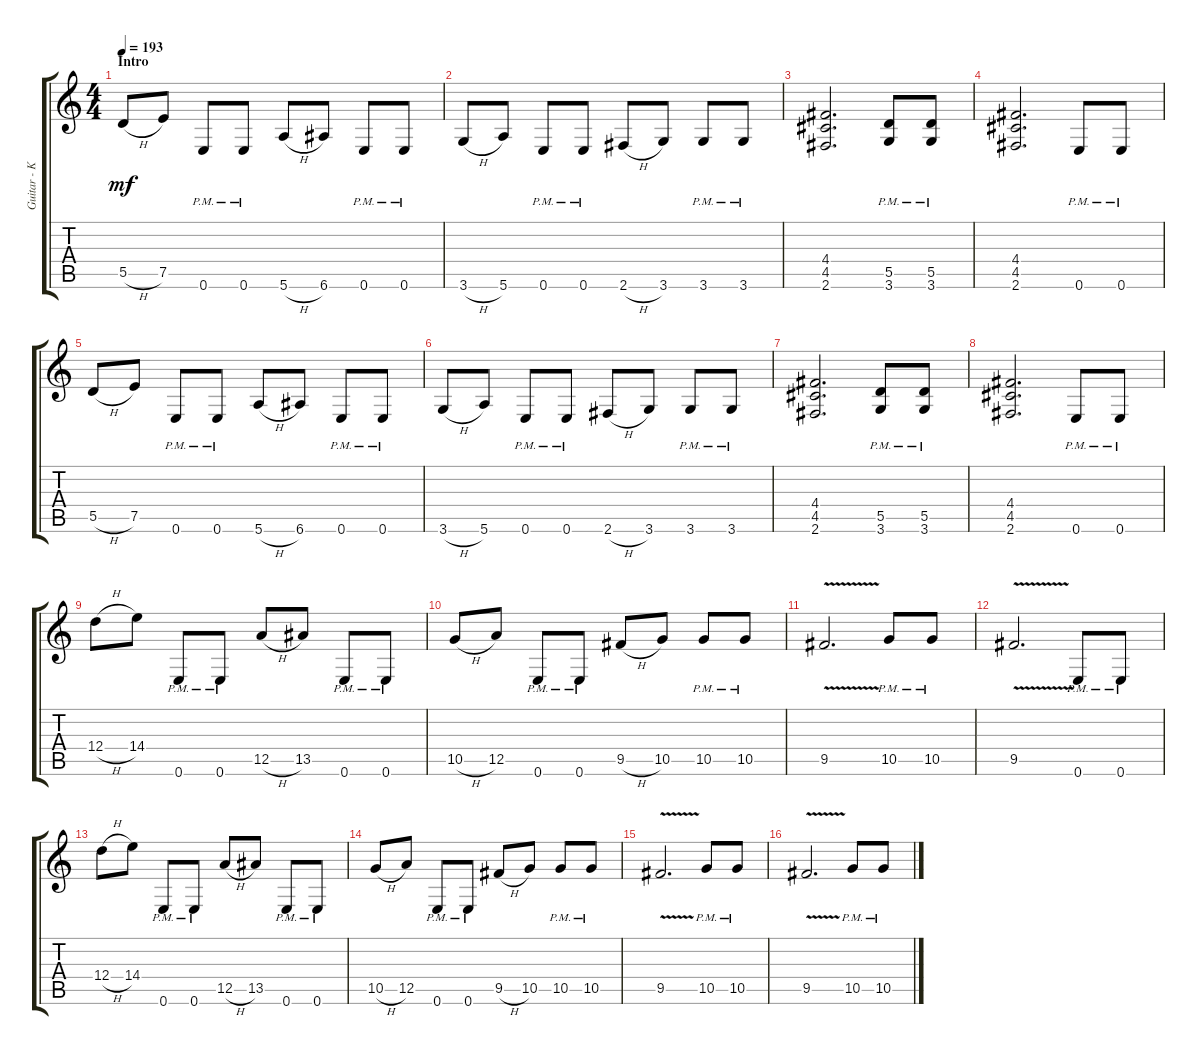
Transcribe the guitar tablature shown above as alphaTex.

\track ("Guitar - Kirk" "Guitar - K") {instrument distortionguitar}
\staff {score tabs}
\tuning (E4 B3 G3 D3 A2 E2) {hide}
\ts (4 4)
\section ("" "Intro")
\tempo 193
\clef g2
\ks c
5.5{h}.8{dy mf instrument distortionguitar} 7.5.8 0.6{pm}.8 0.6{pm}.8 5.6{h}.8 6.6.8 0.6{pm}.8 0.6{pm}.8 |
3.6{h}.8 5.6.8 0.6{pm}.8 0.6{pm}.8 2.6{h}.8 3.6.8 3.6{pm}.8 3.6{pm}.8 |
(4.4 4.5 2.6).2{d} (5.5{pm} 3.6{pm}).8 (5.5{pm} 3.6{pm}).8 |
(4.4 4.5 2.6).2{d} 0.6{pm}.8 0.6{pm}.8 |
5.5{h}.8 7.5.8 0.6{pm}.8 0.6{pm}.8 5.6{h}.8 6.6.8 0.6{pm}.8 0.6{pm}.8 |
3.6{h}.8 5.6.8 0.6{pm}.8 0.6{pm}.8 2.6{h}.8 3.6.8 3.6{pm}.8 3.6{pm}.8 |
(4.4 4.5 2.6).2{d} (5.5{pm} 3.6{pm}).8 (5.5{pm} 3.6{pm}).8 |
(4.4 4.5 2.6).2{d} 0.6{pm}.8 0.6{pm}.8 |
12.4{h}.8 14.4.8 0.6{pm}.8 0.6{pm}.8 12.5{h}.8 13.5.8 0.6{pm}.8 0.6{pm}.8 |
10.5{h}.8 12.5.8 0.6{pm}.8 0.6{pm}.8 9.5{h}.8 10.5.8 10.5{pm}.8 10.5{pm}.8 |
9.5{v}.2{d} 10.5{pm}.8 10.5{pm}.8 |
9.5{v}.2{d} 0.6{pm}.8 0.6{pm}.8 |
12.4{h}.8 14.4.8 0.6{pm}.8 0.6{pm}.8 12.5{h}.8 13.5.8 0.6{pm}.8 0.6{pm}.8 |
10.5{h}.8 12.5.8 0.6{pm}.8 0.6{pm}.8 9.5{h}.8 10.5.8 10.5{pm}.8 10.5{pm}.8 |
9.5{v}.2{d} 10.5{pm}.8 10.5{pm}.8 |
9.5{v}.2{d} 10.5{pm}.8 10.5{pm}.8
